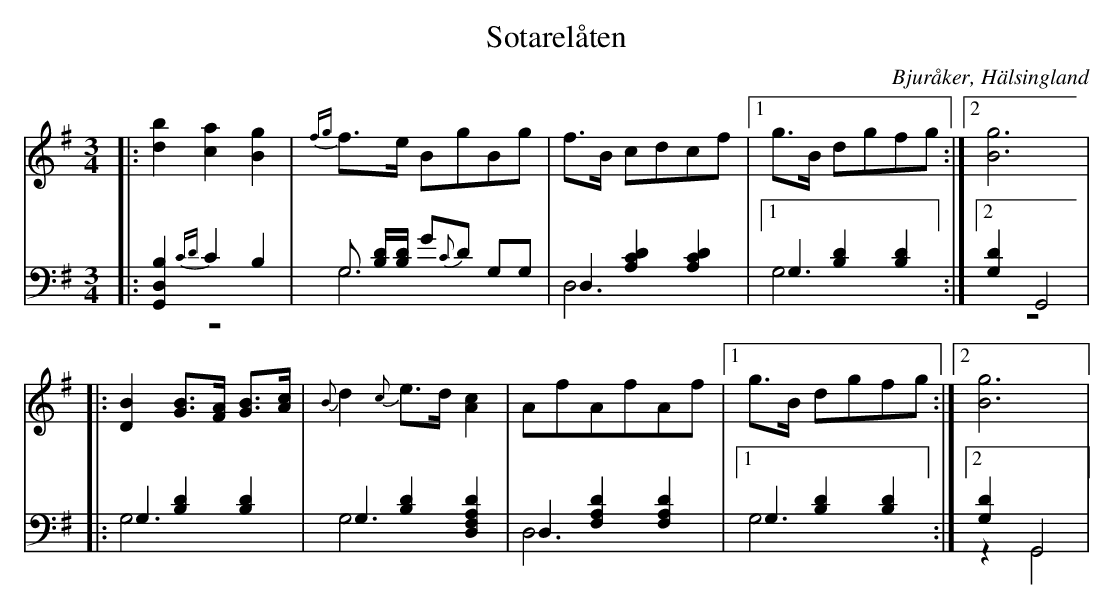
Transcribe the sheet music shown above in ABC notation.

X:1
T: Sotarelåten
O: Bjuråker, Hälsingland
M: 3/4
L: 1/8
K: G
V:1
V:2
V:3 merge
V:1
|:[d2b2] [c2a2] [B2g2]|{fg}f>e BgBg|f>B cdcf |1g>B dgfg :|2 [B6g6]|
|:[D2B2] [GB]>[FA] [GB]>[Ac]|{B}d2 {c}e>d [A2c2]|AfAfAf |1g>B dgfg :|2 [B6g6]|
V:2 clef=bass
|:[G,,2 D,2B,2] {CD}C2 B,2|G, [B,/ D/][B,/ D/] G{C}D G,G,|D,2 [A,2 C2 D2] [A,2 C2 D2]|1G,2 [B,2 D2] [B,2 D2]:|2 [G,2D2] G,,4|
|:G,2 [B,2 D2] [B,2 D2]|G,2 [B,2 D2] [D,2 F,2A,2D2]|D,2 [F,2 A,2 D2] [F,2 A,2 D2]|1 G,2 [B,2 D2] [B,2 D2] :|2 [G,2D2] G,,4|
V:3 clef=bass
|:z6|G,6|D,6|1G,6:|2 z6|
|:G,6|G,6|D,6|1 G,6 :|2 z2 G,,4|
